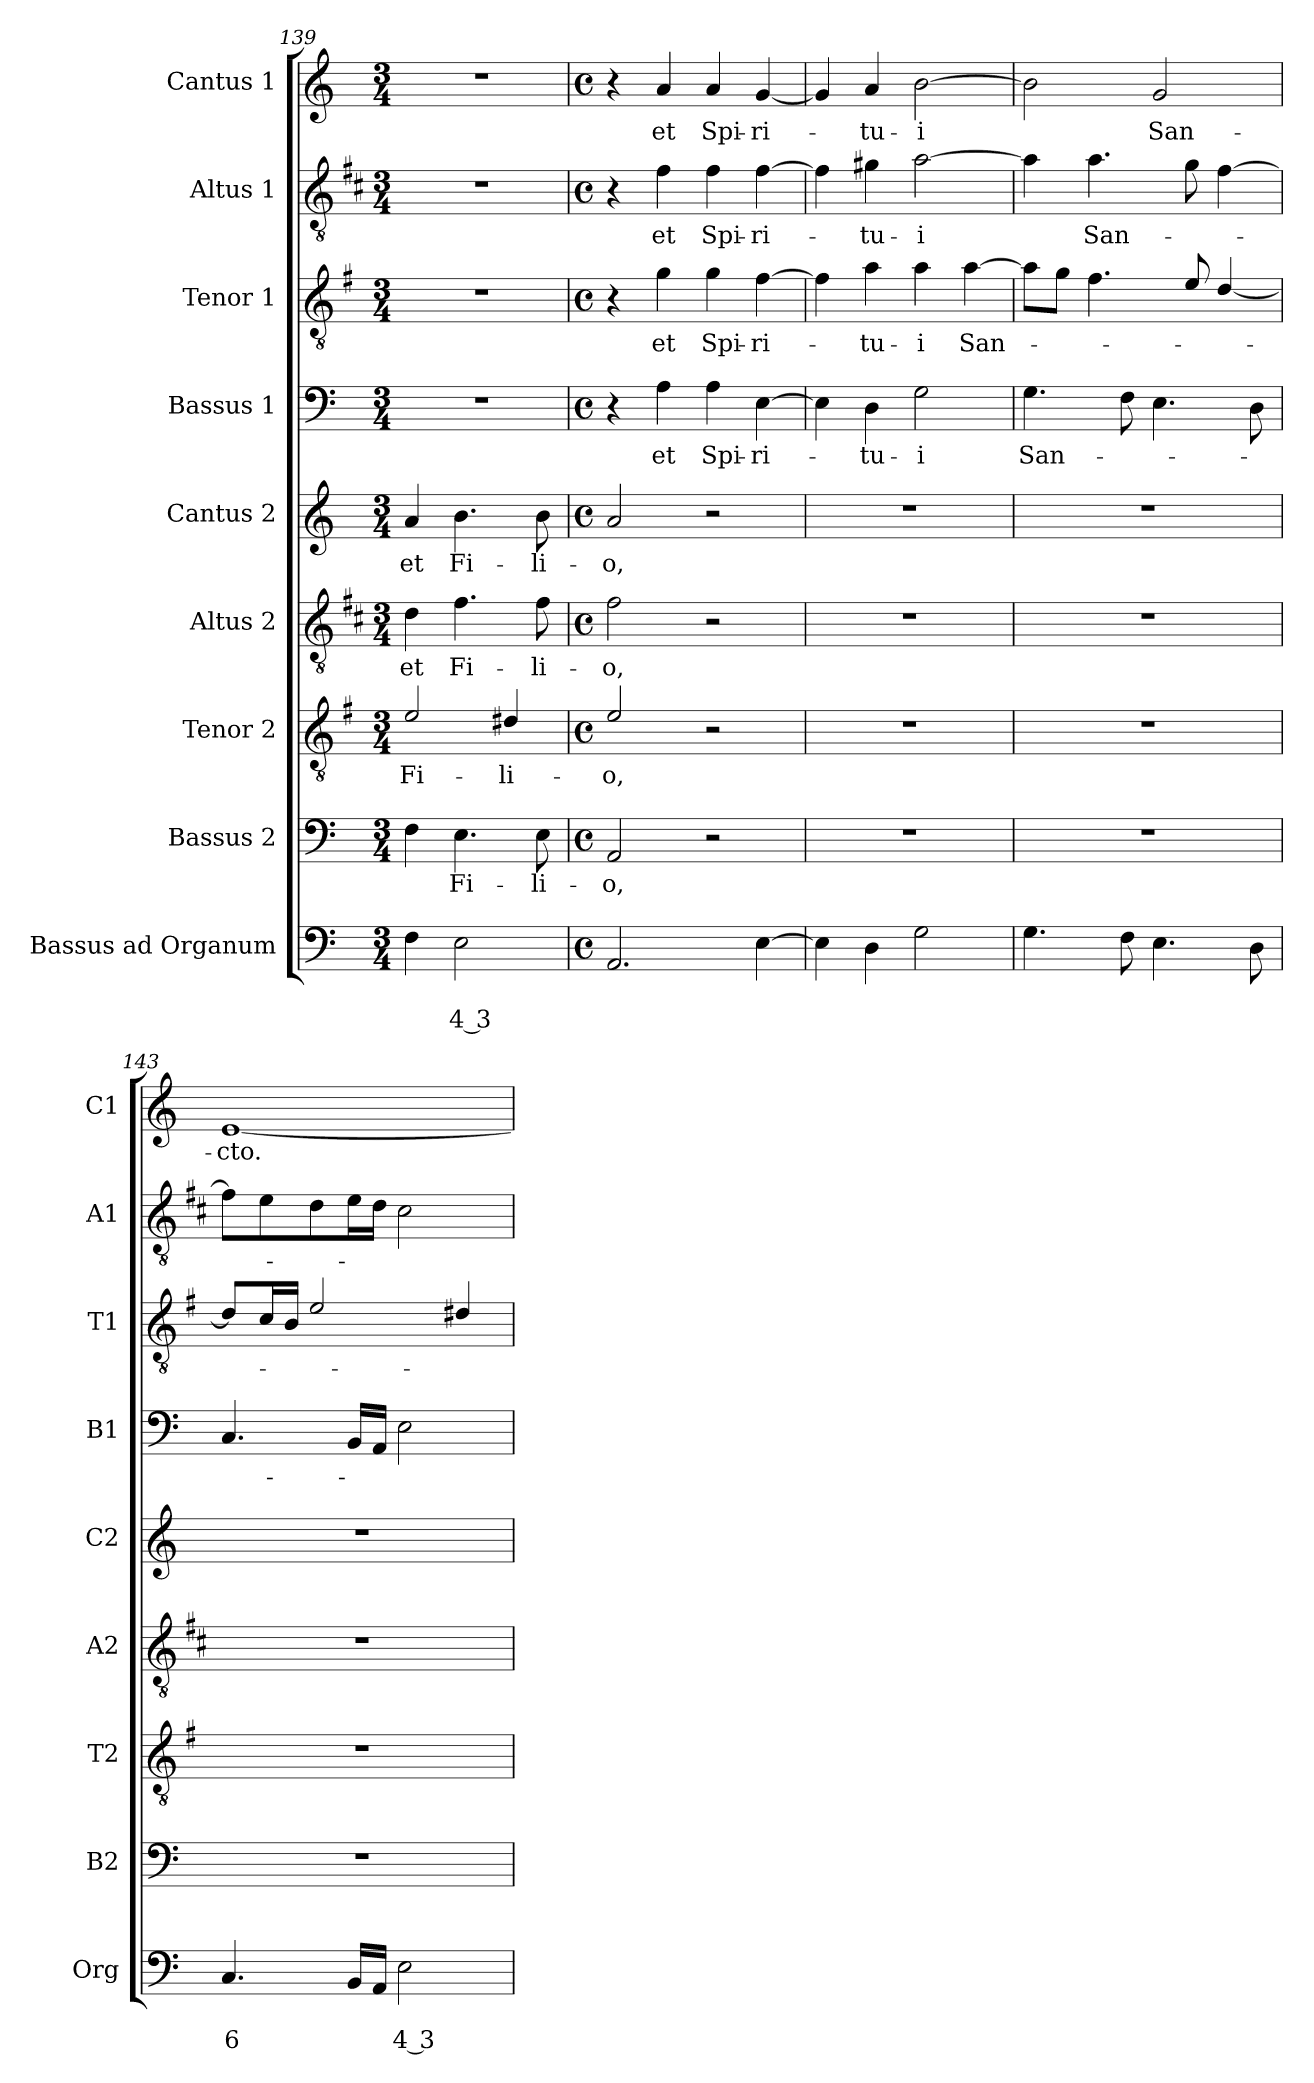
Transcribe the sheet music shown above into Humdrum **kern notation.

**kern	**text	**text	**kern	**text	**kern	**text	**kern	**text	**kern	**text	**kern	**text	**kern	**text	**kern	**text	**kern	**text
*part9	*part9	*part9	*part8	*part8	*part7	*part7	*part6	*part6	*part5	*part5	*part4	*part4	*part3	*part3	*part2	*part2	*part1	*part1
*staff9	*staff9	*staff9	*staff8	*staff8	*staff7	*staff7	*staff6	*staff6	*staff5	*staff5	*staff4	*staff4	*staff3	*staff3	*staff2	*staff2	*staff1	*staff1
*I"Bassus ad Organum	*	*	*I"Bassus 2	*	*I"Tenor 2	*	*I"Altus 2	*	*I"Cantus 2	*	*I"Bassus 1	*	*I"Tenor 1	*	*I"Altus 1	*	*I"Cantus 1	*
*I'Org	*	*	*I'B2	*	*I'T2	*	*I'A2	*	*I'C2	*	*I'B1	*	*I'T1	*	*I'A1	*	*I'C1	*
*clefF4	*	*	*clefF4	*	*clefGv2	*	*clefGv2	*	*clefG2	*	*clefF4	*	*clefGv2	*	*clefGv2	*	*clefG2	*
*	*	*	*	*	*ITrd4c7	*	*ITrd1c2	*	*	*	*	*	*ITrd4c7	*	*ITrd1c2	*	*	*
*k[]	*	*	*k[]	*	*k[]	*	*k[]	*	*k[]	*	*k[]	*	*k[]	*	*k[]	*	*k[]	*
*C:	*	*	*C:	*	*C:	*	*C:	*	*C:	*	*C:	*	*C:	*	*C:	*	*C:	*
*M3/4	*	*	*M3/4	*	*M3/4	*	*M3/4	*	*M3/4	*	*M3/4	*	*M3/4	*	*M3/4	*	*M3/4	*
=139	=139	=139	=139	=139	=139	=139	=139	=139	=139	=139	=139	=139	=139	=139	=139	=139	=139	=139
!	!	!	!	!	!	!LO:LY:b	!	!LO:LY:b	!	!LO:LY:b	!	!	!	!	!	!	!	!
4F\	.	.	4F\	.	2A/	Fi-	4c\	et	4a/	et	2.r	.	2.r	.	2.r	.	2.r	.
!	!	!LO:LY:b	!	!LO:LY:b	!	!	!	!LO:LY:b	!	!LO:LY:b	!	!	!	!	!	!	!	!
2E\	.	4 3	4.E\	Fi-	.	.	4.e\	Fi-	4.b\	Fi-	.	.	.	.	.	.	.	.
!	!	!	!	!	!	!LO:LY:b	!	!	!	!	!	!	!	!	!	!	!	!
.	.	.	.	.	4G#X/	-li-	.	.	.	.	.	.	.	.	.	.	.	.
!	!	!	!	!LO:LY:b	!	!	!	!LO:LY:b	!	!LO:LY:b	!	!	!	!	!	!	!	!
.	.	.	8E\	-li-	.	.	8e\	-li-	8b\	-li-	.	.	.	.	.	.	.	.
=140	=140	=140	=140	=140	=140	=140	=140	=140	=140	=140	=140	=140	=140	=140	=140	=140	=140	=140
*M4/4	*	*	*M4/4	*	*M4/4	*	*M4/4	*	*M4/4	*	*M4/4	*	*M4/4	*	*M4/4	*	*M4/4	*
*met(c)	*	*	*met(c)	*	*met(c)	*	*met(c)	*	*met(c)	*	*met(c)	*	*met(c)	*	*met(c)	*	*met(c)	*
!	!	!	!	!LO:LY:b	!	!LO:LY:b	!	!LO:LY:b	!	!LO:LY:b	!	!	!	!	!	!	!	!
2.AA/	.	.	2AA/	-o,	2A/	-o,	2e\	-o,	2a/	-o,	4r	.	4r	.	4r	.	4r	.
!	!	!	!	!	!	!	!	!	!	!	!	!LO:LY:b	!	!LO:LY:b	!	!LO:LY:b	!	!LO:LY:b
.	.	.	.	.	.	.	.	.	.	.	4A\	et	4c\	et	4e\	et	4a/	et
!	!	!	!	!	!	!	!	!	!	!	!	!LO:LY:b	!	!LO:LY:b	!	!LO:LY:b	!	!LO:LY:b
.	.	.	2r	.	2r	.	2r	.	2r	.	4A\	Spi-	4c\	Spi-	4e\	Spi-	4a/	Spi-
!	!	!	!	!	!	!	!	!	!	!	!	!LO:LY:b	!	!LO:LY:b	!	!LO:LY:b	!	!LO:LY:b
[4E\	.	.	.	.	.	.	.	.	.	.	[4E\	-ri-	[4B\	-ri-	[4e\	-ri-	[4g/	-ri-
!!LO:LB:g=z
=141	=141	=141	=141	=141	=141	=141	=141	=141	=141	=141	=141	=141	=141	=141	=141	=141	=141	=141
4E\]	.	.	1r	.	1r	.	1r	.	1r	.	4E\]	.	4B\]	.	4e\]	.	4g/]	.
!	!	!	!	!	!	!	!	!	!	!	!	!LO:LY:b	!	!LO:LY:b	!	!LO:LY:b	!	!LO:LY:b
4D\	.	.	.	.	.	.	.	.	.	.	4D\	-tu-	4d\	-tu-	4f#X\	-tu-	4a/	-tu-
!	!	!	!	!	!	!	!	!	!	!	!	!LO:LY:b	!	!LO:LY:b	!	!LO:LY:b	!	!LO:LY:b
2G\	.	.	.	.	.	.	.	.	.	.	2G\	-i	4d\	-i	[2g\	-i	[2b\	-i
!	!	!	!	!	!	!	!	!	!	!	!	!	!	!LO:LY:b	!	!	!	!
.	.	.	.	.	.	.	.	.	.	.	.	.	[4d\	San-	.	.	.	.
=142	=142	=142	=142	=142	=142	=142	=142	=142	=142	=142	=142	=142	=142	=142	=142	=142	=142	=142
!	!	!	!	!	!	!	!	!	!	!	!	!LO:LY:b	!	!	!	!	!	!
4.G\	.	.	1r	.	1r	.	1r	.	1r	.	4.G\	San-	8d\L]	.	4g\]	.	2b\]	.
.	.	.	.	.	.	.	.	.	.	.	.	.	8c\J	.	.	.	.	.
!	!	!	!	!	!	!	!	!	!	!	!	!	!	!	!	!LO:LY:b	!	!
.	.	.	.	.	.	.	.	.	.	.	.	.	4.B\	.	4.g\	San-	.	.
8F\	.	.	.	.	.	.	.	.	.	.	8F\	.	.	.	.	.	.	.
!	!	!	!	!	!	!	!	!	!	!	!	!	!	!	!	!	!	!LO:LY:b
4.E\	.	.	.	.	.	.	.	.	.	.	4.E\	.	.	.	.	.	2g/	San-
.	.	.	.	.	.	.	.	.	.	.	.	.	8A/	.	8f\	.	.	.
.	.	.	.	.	.	.	.	.	.	.	.	.	[4G/	.	[4e\	.	.	.
8D\	.	.	.	.	.	.	.	.	.	.	8D\	.	.	.	.	.	.	.
=143	=143	=143	=143	=143	=143	=143	=143	=143	=143	=143	=143	=143	=143	=143	=143	=143	=143	=143
!	!	!LO:LY:b	!	!	!	!	!	!	!	!	!	!	!	!	!	!	!	!LO:LY:b
4.C/	.	6	1r	.	1r	.	1r	.	1r	.	4.C/	.	8G/L]	.	8e\L]	.	[1e	-cto.
.	.	.	.	.	.	.	.	.	.	.	.	.	16F/L	.	8d\	.	.	.
.	.	.	.	.	.	.	.	.	.	.	.	.	16E/JJ	.	.	.	.	.
.	.	.	.	.	.	.	.	.	.	.	.	.	2A/	.	8c\	.	.	.
16BB/LL	.	.	.	.	.	.	.	.	.	.	16BB/LL	.	.	.	16d\L	.	.	.
16AA/JJ	.	.	.	.	.	.	.	.	.	.	16AA/JJ	.	.	.	16c\JJ	.	.	.
!	!	!LO:LY:b	!	!	!	!	!	!	!	!	!	!	!	!	!	!	!	!
2E\	.	4 3	.	.	.	.	.	.	.	.	2E\	.	.	.	2B\	.	.	.
.	.	.	.	.	.	.	.	.	.	.	.	.	4G#X/	.	.	.	.	.
=	=	=	=	=	=	=	=	=	=	=	=	=	=	=	=	=	=	=
*-	*-	*-	*-	*-	*-	*-	*-	*-	*-	*-	*-	*-	*-	*-	*-	*-	*-	*-
